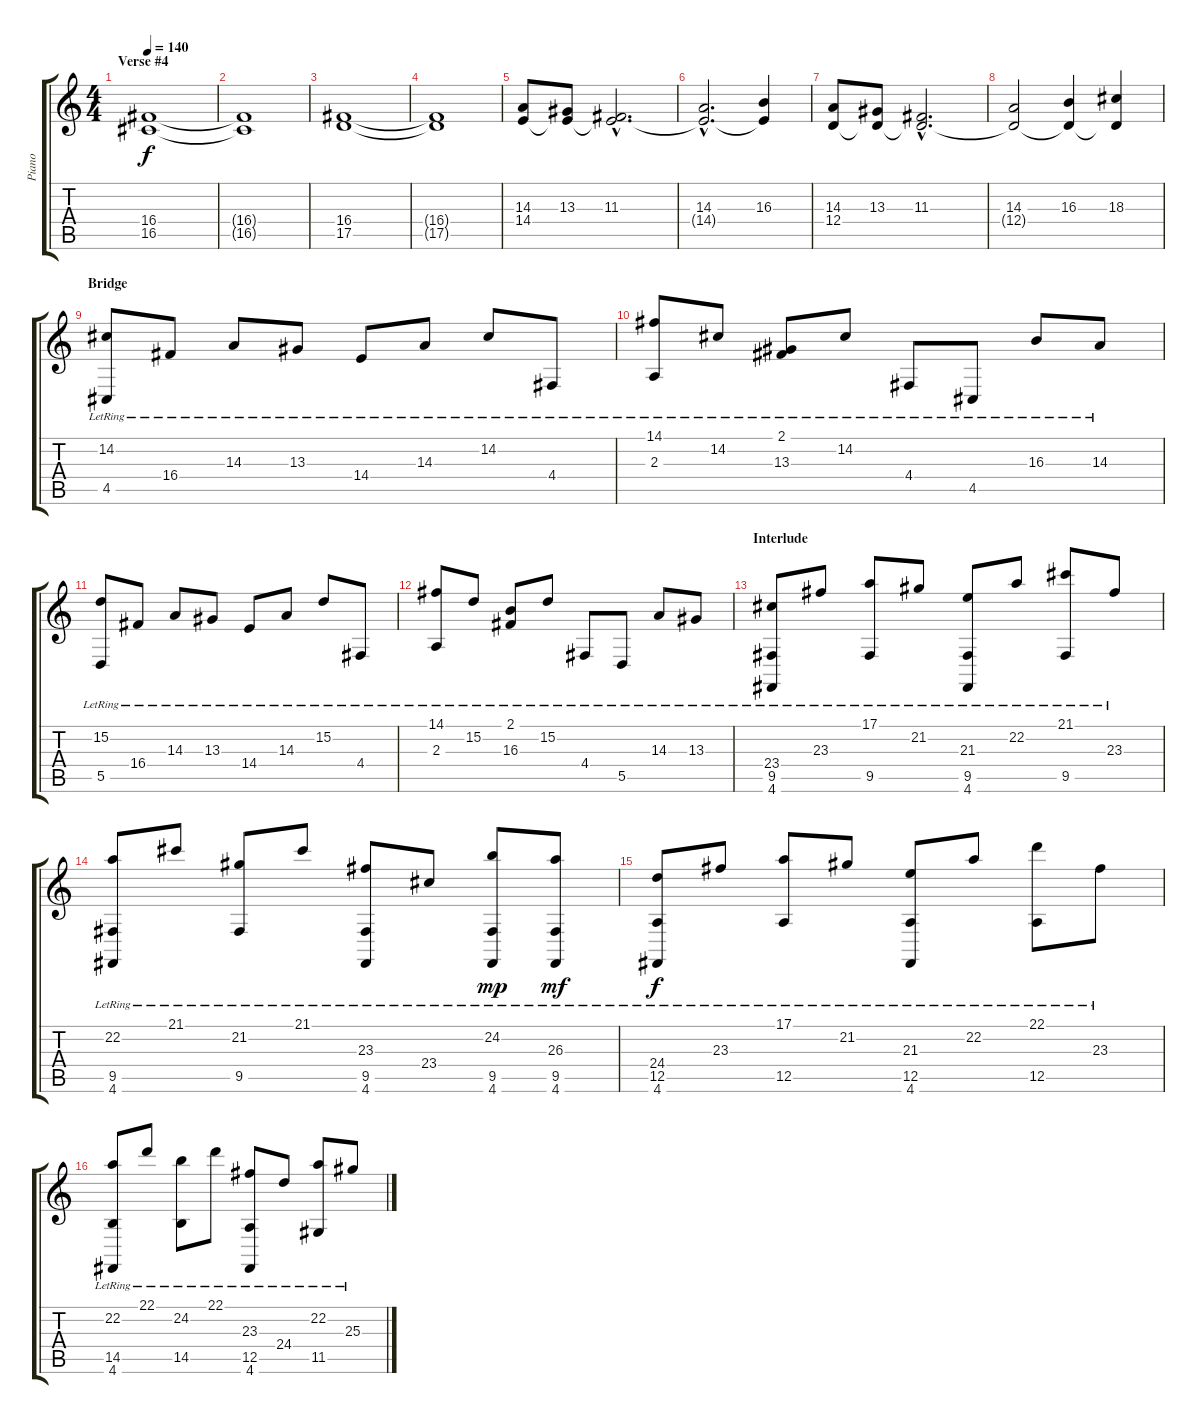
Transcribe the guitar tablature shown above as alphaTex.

\track ("Piano" "Piano") {instrument acousticgrandpiano}
\staff {score tabs}
\tuning (E4 B3 G3 D3 A2 D2) {hide}
\ts (4 4)
\section ("" "Verse #4")
\tempo 140
\clef g2
\ks c
(16.4 16.5).1{dy f volume 13 balance 0} |
(16.4{t} 16.5{t}).1 |
(16.4 17.5).1 |
(16.4{t} 17.5{t}).1 |
(14.3 14.4).8 (13.3 14.4{t}).8 (11.3{hac} 14.4{hac t}).2{d} |
(14.3{hac} 14.4{hac t}).2{d} (16.3 14.4{t}).4 |
(14.3 12.4).8 (13.3 12.4{t}).8 (11.3{hac} 12.4{hac t}).2{d} |
(14.3 12.4{t}).2 (16.3 12.4{t}).4 (18.3 12.4{t}).4 |
\section ("" "Bridge")
(14.2{lr} 4.5{lr}).8{volume 13 balance 8} 16.4{lr}.8 14.3{lr}.8 13.3{lr}.8 14.4{lr}.8 14.3{lr}.8 14.2{lr}.8 4.4{lr}.8 |
(14.1{lr} 2.3{lr}).8 14.2{lr}.8 (2.1{lr} 13.3{lr}).8 14.2{lr}.8 4.4{lr}.8 4.5{lr}.8 16.3{lr}.8 14.3{lr}.8 |
(15.2 5.5{lr}).8 16.4{lr}.8 14.3{lr}.8 13.3{lr}.8 14.4{lr}.8 14.3{lr}.8 15.2{lr}.8 4.4{lr}.8 |
(14.1{lr} 2.3{lr}).8 15.2{lr}.8 (2.1{lr} 16.3{lr}).8 15.2{lr}.8 4.4{lr}.8 5.5{lr}.8 14.3{lr}.8 13.3{lr}.8 |
\section ("" "Interlude")
(23.4{lr} 9.5{lr} 4.6{lr}).8 23.3{lr}.8 (17.1{lr} 9.5{lr}).8 21.2{lr}.8 (21.3{lr} 9.5{lr} 4.6{lr}).8 22.2{lr}.8 (21.1{lr} 9.5{lr}).8 23.3{lr}.8 |
(22.2 9.5{lr} 4.6{lr}).8 21.1{lr}.8 (21.2{lr} 9.5{lr}).8 21.1{lr}.8 (23.3{lr} 9.5{lr} 4.6{lr}).8 23.4{lr}.8 (24.2{lr} 9.5{lr} 4.6).8{dy mp} (26.3{lr} 9.5 4.6).8{dy mf} |
(24.4{lr} 12.5{lr} 4.6{lr}).8{dy f} 23.3{lr}.8 (17.1{lr} 12.5{lr}).8 21.2{lr}.8 (21.3{lr} 12.5{lr} 4.6{lr}).8 22.2{lr}.8 (22.1{lr} 12.5{lr}).8 23.3{lr}.8 |
(22.2{lr} 14.5{lr} 4.6{lr}).8 22.1{lr}.8 (24.2{lr} 14.5{lr}).8 22.1{lr}.8 (23.3{lr} 12.5{lr} 4.6{lr}).8 24.4{lr}.8 (22.2{lr} 11.5{lr}).8 25.3{lr}.8
